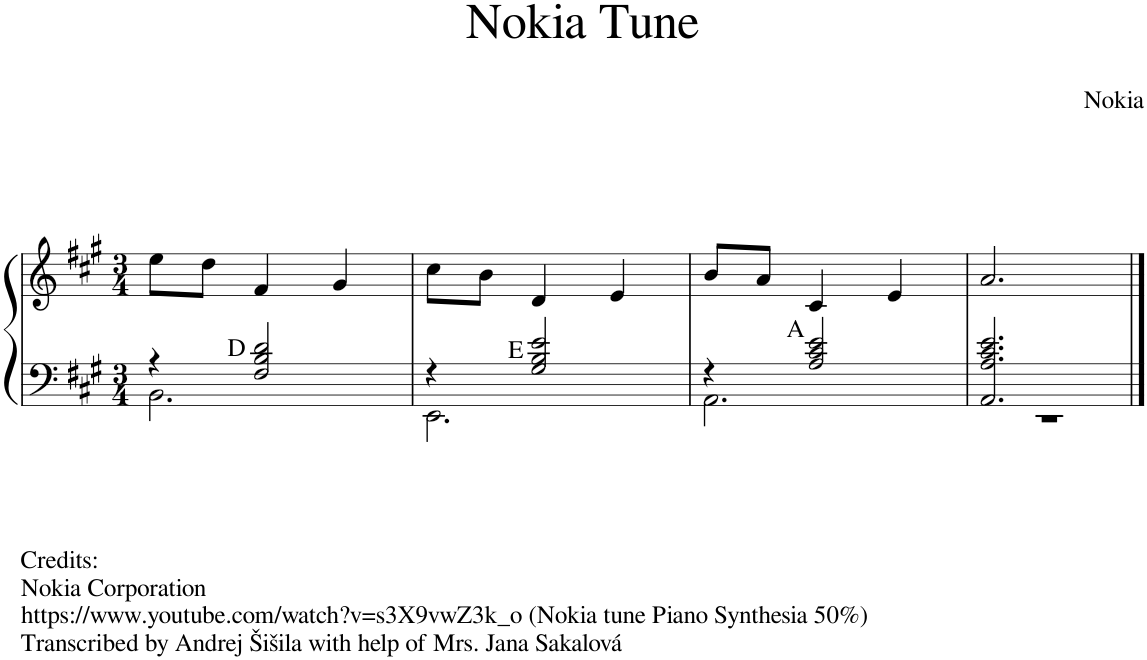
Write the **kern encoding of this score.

**kern	**kern	**harte
*part1	*part1	*part1
*staff2	*staff1	*
*I"Akordeón	*	*
*clefF4	*clefG2	*
*k[f#c#g#]	*k[f#c#g#]	*
*M3/4	*M3/4	*
=1	=1	=1
*^	*	*
!LO:TX:b:t=Credits&colon;	!	!	!
!LO:TX:b:t=Nokia Corporation	!	!	!
!LO:TX:b:t=https&colon;//www.youtube.com/watch?v=s3X9vwZ3k_o (Nokia tune Piano Synthesia 50%)	!	!	!
!LO:TX:b:t=Transcribed by Andrej Šišila with help of Mrs. Jana Sakalová	!	!	!
4r	2.BB\	8ee\L	.
.	.	8dd\J	.
2F#/ 2B/ 2d/	.	4f#/	D:maj
.	.	4g#/	.
=2	=2	=2	=2
4r	2.EE\	8cc#\L	.
.	.	8b\J	.
2G#/ 2B/ 2e/	.	4d/	E:maj
.	.	4e/	.
=3	=3	=3	=3
4r	2.AA\	8b/L	.
.	.	8a/J	.
2A/ 2c#/ 2e/	.	4c#/	A:maj
.	.	4e/	.
=4	=4	=4	=4
2.AA/ 2.A/ 2.c#/ 2.e/	2.r	2.a/	.
*v	*v	*	*
==	==	==
*-	*-	*-
